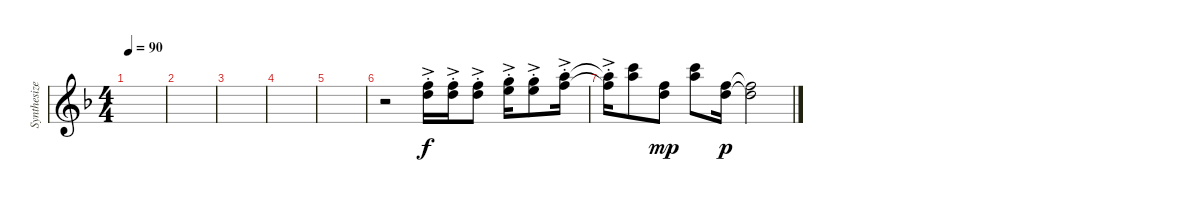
\track ("Synthesizer" "Synthesize") {instrument fx3crystal}
\staff {score}
\tuning (E4 B3 G3 D3 A2 E2 B1) {hide}
\ts (4 4)
\tempo 90
\clef g2
\ks f
|
|
|
|
|
r.2 (10.1{ac st} 18.2{ac st}).16 (13.1{ac st} 15.2{ac st}).16 (13.1{ac st} 15.2{ac st}).8 (12.1{ac st} 20.2{ac st}).16 (15.1{ac st} 17.2{ac st}).8 (17.1{ac st} 18.2{ac st}).16 |
(17.1{ac st t} 18.2{ac st t}).16 (20.1 22.2).8 (10.1 18.2).8{dy mp} (20.1 22.2).8 (10.1 18.2).16{dy p} (10.1{t} 18.2{t}).2
